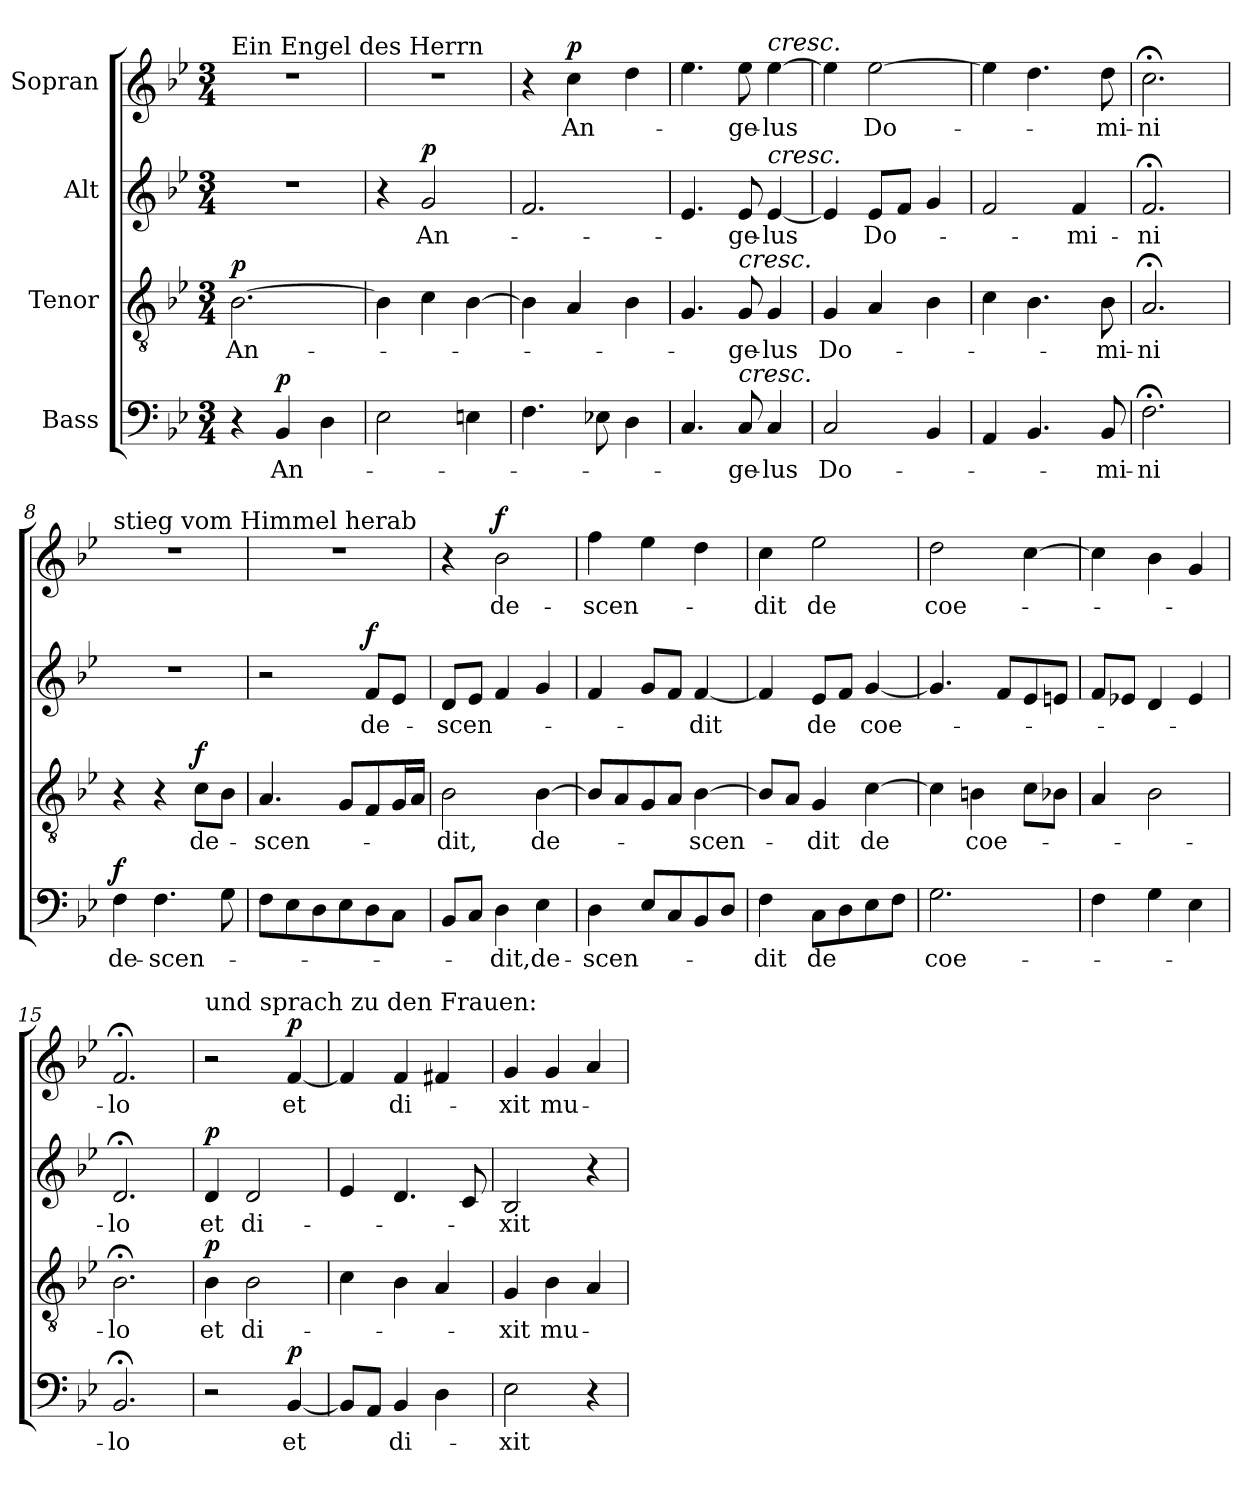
**kern	**text	**dynam	**kern	**text	**dynam	**kern	**text	**dynam	**kern	**text	**dynam
*part4	*part4	*part4	*part3	*part3	*part3	*part2	*part2	*part2	*part1	*part1	*part1
*staff4	*staff4	*staff4	*staff3	*staff3	*staff3	*staff2	*staff2	*staff2	*staff1	*staff1	*staff1
*I"Bass	*	*	*I"Tenor	*	*	*I"Alt	*	*	*I"Sopran	*	*
*clefF4	*	*	*clefGv2	*	*	*clefG2	*	*	*clefG2	*	*
*k[b-e-]	*	*	*k[b-e-]	*	*	*k[b-e-]	*	*	*k[b-e-]	*	*
*M3/4	*	*	*M3/4	*	*	*M3/4	*	*	*M3/4	*	*
*MM96	*	*	*MM96	*	*	*MM96	*	*	*MM96	*	*
=1	=1	=1	=1	=1	=1	=1	=1	=1	=1	=1	=1
!	!	!	!	!	!	!	!	!	!LO:TX:a:t=Ein Engel des Herrn	!	!
!	!	!	!	!LO:LY:b	!LO:DY:a	!	!	!	!	!	!
4r	.	.	[2.B-\	An-	p	2.r	.	.	2.r	.	.
!	!LO:LY:b	!LO:DY:a	!	!	!	!	!	!	!	!	!
4BB-/	An-	p	.	.	.	.	.	.	.	.	.
4D\	.	.	.	.	.	.	.	.	.	.	.
=2	=2	=2	=2	=2	=2	=2	=2	=2	=2	=2	=2
2E-\	.	.	4B-\]	.	.	4r	.	.	2.r	.	.
!	!	!	!	!	!	!	!LO:LY:b	!LO:DY:a	!	!	!
.	.	.	4c\	.	.	2g/	An-	p	.	.	.
4En\	.	.	[4B-\	.	.	.	.	.	.	.	.
=3	=3	=3	=3	=3	=3	=3	=3	=3	=3	=3	=3
4.F\	.	.	4B-\]	.	.	2.f/	.	.	4r	.	.
!	!	!	!	!	!	!	!	!	!	!LO:LY:b	!LO:DY:a
.	.	.	4A/	.	.	.	.	.	4cc\	An-	p
8E-X\	.	.	.	.	.	.	.	.	.	.	.
4D\	.	.	4B-\	.	.	.	.	.	4dd\	.	.
=4	=4	=4	=4	=4	=4	=4	=4	=4	=4	=4	=4
4.C/	.	.	4.G/	.	.	4.e-/	.	.	4.ee-\	.	.
!	!	!	!LO:TX:a:i:t=cresc.	!	!	!	!	!	!	!	!
!LO:TX:a:i:t=cresc.	!	!	!	!	!	!	!	!	!	!	!
!	!LO:LY:b	!	!	!LO:LY:b	!	!	!LO:LY:b	!	!	!LO:LY:b	!
8C/	-ge-	.	8G/	-ge-	.	8e-/	-ge-	.	8ee-\	-ge-	.
!	!	!	!	!	!	!	!	!	!LO:TX:a:i:t=cresc.	!	!
!	!	!	!	!	!	!LO:TX:a:i:t=cresc.	!	!	!	!	!
!	!LO:LY:b	!	!	!LO:LY:b	!	!	!LO:LY:b	!	!	!LO:LY:b	!
4C/	-lus	.	4G/	-lus	.	[4e-/	-lus	.	[4ee-\	-lus	.
=5	=5	=5	=5	=5	=5	=5	=5	=5	=5	=5	=5
!	!LO:LY:b	!	!	!LO:LY:b	!	!	!	!	!	!	!
2C/	Do-	.	4G/	Do-	.	4e-/]	.	.	4ee-\]	.	.
!	!	!	!	!	!	!	!LO:LY:b	!	!	!LO:LY:b	!
.	.	.	4A/	.	.	8e-/L	Do-	.	[2ee-\	Do-	.
.	.	.	.	.	.	8f/J	.	.	.	.	.
4BB-/	.	.	4B-\	.	.	4g/	.	.	.	.	.
=6	=6	=6	=6	=6	=6	=6	=6	=6	=6	=6	=6
4AA/	.	.	4c\	.	.	2f/	.	.	4ee-\]	.	.
4.BB-/	.	.	4.B-\	.	.	.	.	.	4.dd\	.	.
!	!	!	!	!	!	!	!LO:LY:b	!	!	!	!
.	.	.	.	.	.	4f/	-mi-	.	.	.	.
!	!LO:LY:b	!	!	!LO:LY:b	!	!	!	!	!	!LO:LY:b	!
8BB-/	-mi-	.	8B-\	-mi-	.	.	.	.	8dd\	-mi-	.
=7	=7	=7	=7	=7	=7	=7	=7	=7	=7	=7	=7
!	!LO:LY:b	!	!	!LO:LY:b	!	!	!LO:LY:b	!	!	!LO:LY:b	!
2.F;<\	-ni	.	2.A;</	-ni	.	2.f;</	-ni	.	2.cc;<\	-ni	.
!!LO:LB:g=z
=8	=8	=8	=8	=8	=8	=8	=8	=8	=8	=8	=8
!	!	!	!	!	!	!	!	!	!LO:TX:a:t=stieg vom Himmel herab	!	!
!	!LO:LY:b	!LO:DY:a	!	!	!	!	!	!	!	!	!
4F\	de-	f	4r	.	.	2.r	.	.	2.r	.	.
!	!LO:LY:b	!	!	!	!	!	!	!	!	!	!
4.F\	-scen-	.	4r	.	.	.	.	.	.	.	.
!	!	!	!	!LO:LY:b	!LO:DY:a	!	!	!	!	!	!
.	.	.	8c\L	de-	f	.	.	.	.	.	.
8G\	.	.	8B-\J	.	.	.	.	.	.	.	.
=9	=9	=9	=9	=9	=9	=9	=9	=9	=9	=9	=9
!	!	!	!	!LO:LY:b	!	!	!	!	!	!	!
8F\L	.	.	4.A/	-scen-	.	2r	.	.	2.r	.	.
8E-\	.	.	.	.	.	.	.	.	.	.	.
8D\	.	.	.	.	.	.	.	.	.	.	.
8E-\	.	.	8G/L	.	.	.	.	.	.	.	.
!	!	!	!	!	!	!	!LO:LY:b	!LO:DY:a	!	!	!
8D\	.	.	8F/	.	.	8f/L	de-	f	.	.	.
8C\J	.	.	16G/L	.	.	8e-/J	.	.	.	.	.
.	.	.	16A/JJ	.	.	.	.	.	.	.	.
=10	=10	=10	=10	=10	=10	=10	=10	=10	=10	=10	=10
!	!	!	!	!LO:LY:b	!	!	!LO:LY:b	!	!	!	!
8BB-/L	.	.	2B-\	-dit,	.	8d/L	-scen-	.	4r	.	.
8C/J	.	.	.	.	.	8e-/J	.	.	.	.	.
!	!LO:LY:b	!	!	!	!	!	!	!	!	!LO:LY:b	!LO:DY:a
4D\	-dit,	.	.	.	.	4f/	.	.	2b-\	de-	f
!	!LO:LY:b	!	!	!LO:LY:b	!	!	!	!	!	!	!
4E-\	de-	.	[4B-\	de-	.	4g/	.	.	.	.	.
=11	=11	=11	=11	=11	=11	=11	=11	=11	=11	=11	=11
!	!LO:LY:b	!	!	!	!	!	!	!	!	!LO:LY:b	!
4D\	-scen-	.	8B-/L]	.	.	4f/	.	.	4ff\	-scen-	.
.	.	.	8A/	.	.	.	.	.	.	.	.
8E-/L	.	.	8G/	.	.	8g/L	.	.	4ee-\	.	.
8C/	.	.	8A/J	.	.	8f/J	.	.	.	.	.
!	!	!	!	!LO:LY:b	!	!	!LO:LY:b	!	!	!	!
8BB-/	.	.	[4B-\	-scen-	.	[4f/	-dit	.	4dd\	.	.
8D/J	.	.	.	.	.	.	.	.	.	.	.
=12	=12	=12	=12	=12	=12	=12	=12	=12	=12	=12	=12
!	!LO:LY:b	!	!	!	!	!	!	!	!	!LO:LY:b	!
4F\	-dit	.	8B-/L]	.	.	4f/]	.	.	4cc\	-dit	.
.	.	.	8A/J	.	.	.	.	.	.	.	.
!	!LO:LY:b	!	!	!LO:LY:b	!	!	!LO:LY:b	!	!	!LO:LY:b	!
8C\L	de	.	4G/	-dit	.	8e-/L	de	.	2ee-\	de	.
8D\	.	.	.	.	.	8f/J	.	.	.	.	.
!	!	!	!	!LO:LY:b	!	!	!LO:LY:b	!	!	!	!
8E-\	.	.	[4c\	de	.	[4g/	coe-	.	.	.	.
8F\J	.	.	.	.	.	.	.	.	.	.	.
=13	=13	=13	=13	=13	=13	=13	=13	=13	=13	=13	=13
!	!LO:LY:b	!	!	!	!	!	!	!	!	!LO:LY:b	!
2.G\	coe-	.	4c\]	.	.	4.g/]	.	.	2dd\	coe-	.
!	!	!	!	!LO:LY:b	!	!	!	!	!	!	!
.	.	.	4Bn\	coe-	.	.	.	.	.	.	.
.	.	.	.	.	.	8f/L	.	.	.	.	.
.	.	.	8c\L	.	.	8e-/	.	.	[4cc\	.	.
.	.	.	8B-X\J	.	.	8en/J	.	.	.	.	.
!!LO:LB:g=z
=14	=14	=14	=14	=14	=14	=14	=14	=14	=14	=14	=14
4F\	.	.	4A/	.	.	8f/L	.	.	4cc\]	.	.
.	.	.	.	.	.	8e-X/J	.	.	.	.	.
4G\	.	.	2B-\	.	.	4d/	.	.	4b-\	.	.
4E-\	.	.	.	.	.	4e-/	.	.	4g/	.	.
=15	=15	=15	=15	=15	=15	=15	=15	=15	=15	=15	=15
!	!LO:LY:b	!	!	!LO:LY:b	!	!	!LO:LY:b	!	!	!LO:LY:b	!
2.BB-;</	-lo	.	2.B-;<\	-lo	.	2.d;</	-lo	.	2.f;</	-lo	.
=16	=16	=16	=16	=16	=16	=16	=16	=16	=16	=16	=16
!	!	!	!	!	!	!	!	!	!LO:TX:a:t=und sprach zu den Frauen&colon;	!	!
!	!	!	!	!LO:LY:b	!LO:DY:a	!	!LO:LY:b	!LO:DY:a	!	!	!
2r	.	.	4B-\	et	p	4d/	et	p	2r	.	.
!	!	!	!	!LO:LY:b	!	!	!LO:LY:b	!	!	!	!
.	.	.	2B-\	di-	.	2d/	di-	.	.	.	.
!	!LO:LY:b	!LO:DY:a	!	!	!	!	!	!	!	!LO:LY:b	!LO:DY:a
[4BB-/	et	p	.	.	.	.	.	.	[4f/	et	p
=17	=17	=17	=17	=17	=17	=17	=17	=17	=17	=17	=17
8BB-/L]	.	.	4c\	.	.	4e-/	.	.	4f/]	.	.
8AA/J	.	.	.	.	.	.	.	.	.	.	.
!	!LO:LY:b	!	!	!	!	!	!	!	!	!LO:LY:b	!
4BB-/	di-	.	4B-\	.	.	4.d/	.	.	4f/	di-	.
4D\	.	.	4A/	.	.	.	.	.	4f#X/	.	.
.	.	.	.	.	.	8c/	.	.	.	.	.
=18	=18	=18	=18	=18	=18	=18	=18	=18	=18	=18	=18
!	!LO:LY:b	!	!	!LO:LY:b	!	!	!LO:LY:b	!	!	!LO:LY:b	!
2E-\	-xit	.	4G/	-xit	.	2B-/	-xit	.	4g/	-xit	.
!	!	!	!	!LO:LY:b	!	!	!	!	!	!LO:LY:b	!
.	.	.	4B-\	mu-	.	.	.	.	4g/	mu-	.
4r	.	.	4A/	.	.	4r	.	.	4a/	.	.
=	=	=	=	=	=	=	=	=	=	=	=
*-	*-	*-	*-	*-	*-	*-	*-	*-	*-	*-	*-
